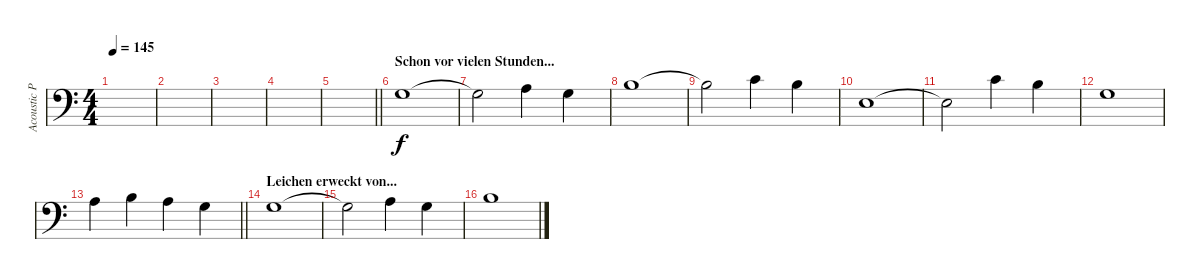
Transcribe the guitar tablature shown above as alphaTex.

\track ("Acoustic Piano (Staff 2)" "Acoustic P") {instrument acousticgrandpiano}
\staff {score}
\tuning (E4 B3 G3 D3 A2 E2 B1) {hide}
\ts (4 4)
\tempo 145
\clef f4
\ks c
|
|
|
|
\barLineRight lightlight
|
\section ("" "Schon vor vielen Stunden...")
0.3.1 |
0.3{t}.2 2.3.4 0.3.4 |
0.2.1 |
0.2{t}.2 1.2.4 0.2.4 |
2.4.1 |
2.4{t}.2 1.2.4 0.2.4 |
0.3.1 |
\barLineRight lightlight
2.3.4 0.2.4 2.3.4 0.3.4 |
\section ("" "Leichen erweckt von... ")
0.3.1 |
0.3{t}.2 2.3.4 0.3.4 |
0.2.1
